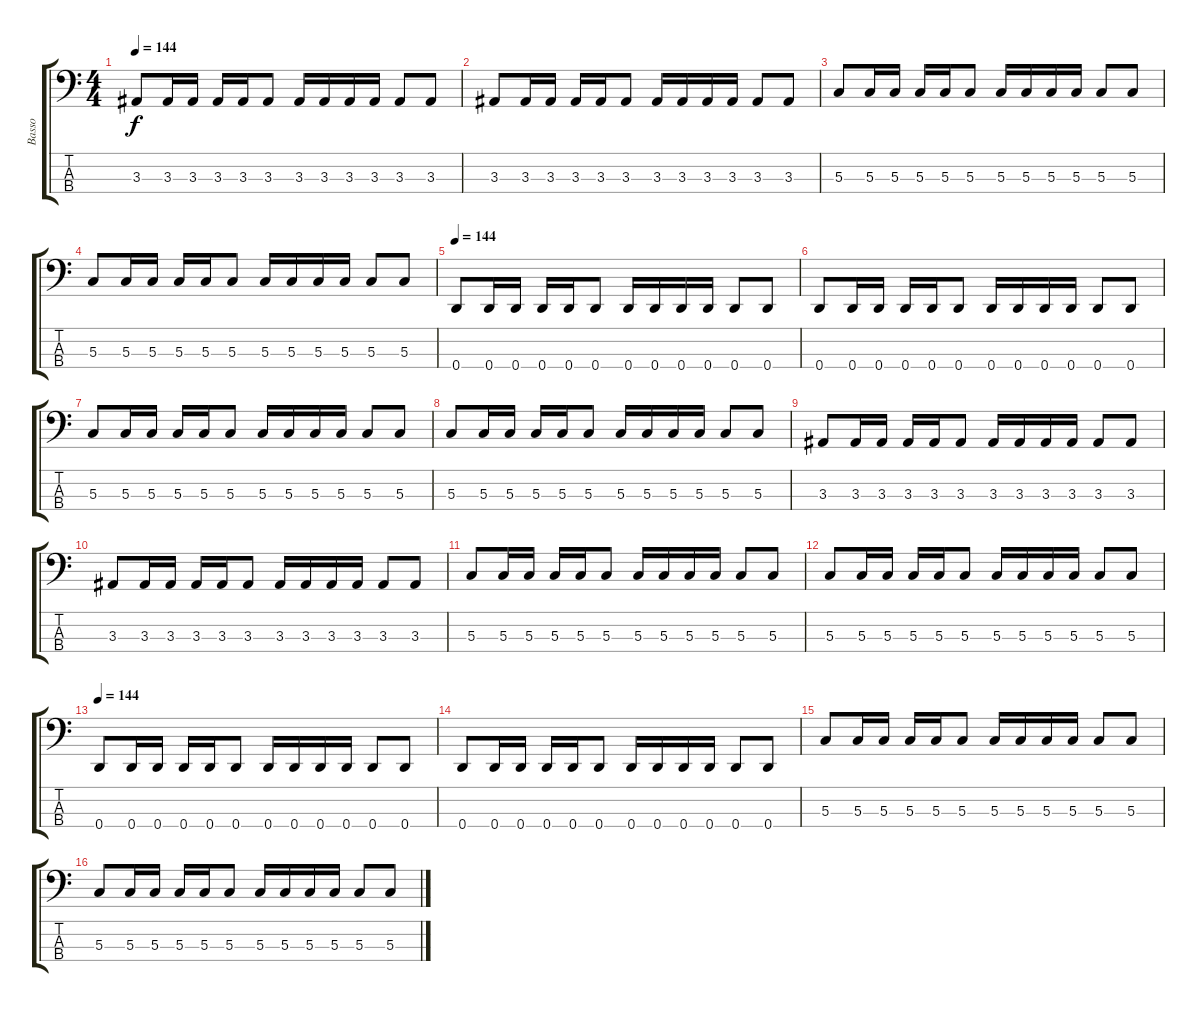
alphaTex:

\track ("Basso" "Basso") {instrument electricbassfinger}
\staff {score tabs}
\tuning (F2 C2 G1 D1) {hide}
\ts (4 4)
\tempo 144
\clef f4
\ks c
3.3.8{dy f} 3.3.16 3.3.16 3.3.16 3.3.16 3.3.8 3.3.16 3.3.16 3.3.16 3.3.16 3.3.8 3.3.8 |
3.3.8 3.3.16 3.3.16 3.3.16 3.3.16 3.3.8 3.3.16 3.3.16 3.3.16 3.3.16 3.3.8 3.3.8 |
5.3.8 5.3.16 5.3.16 5.3.16 5.3.16 5.3.8 5.3.16 5.3.16 5.3.16 5.3.16 5.3.8 5.3.8 |
5.3.8 5.3.16 5.3.16 5.3.16 5.3.16 5.3.8 5.3.16 5.3.16 5.3.16 5.3.16 5.3.8 5.3.8 |
\tempo 144
0.4.8 0.4.16 0.4.16 0.4.16 0.4.16 0.4.8 0.4.16 0.4.16 0.4.16 0.4.16 0.4.8 0.4.8 |
0.4.8 0.4.16 0.4.16 0.4.16 0.4.16 0.4.8 0.4.16 0.4.16 0.4.16 0.4.16 0.4.8 0.4.8 |
5.3.8 5.3.16 5.3.16 5.3.16 5.3.16 5.3.8 5.3.16 5.3.16 5.3.16 5.3.16 5.3.8 5.3.8 |
5.3.8 5.3.16 5.3.16 5.3.16 5.3.16 5.3.8 5.3.16 5.3.16 5.3.16 5.3.16 5.3.8 5.3.8 |
3.3.8 3.3.16 3.3.16 3.3.16 3.3.16 3.3.8 3.3.16 3.3.16 3.3.16 3.3.16 3.3.8 3.3.8 |
3.3.8 3.3.16 3.3.16 3.3.16 3.3.16 3.3.8 3.3.16 3.3.16 3.3.16 3.3.16 3.3.8 3.3.8 |
5.3.8 5.3.16 5.3.16 5.3.16 5.3.16 5.3.8 5.3.16 5.3.16 5.3.16 5.3.16 5.3.8 5.3.8 |
5.3.8 5.3.16 5.3.16 5.3.16 5.3.16 5.3.8 5.3.16 5.3.16 5.3.16 5.3.16 5.3.8 5.3.8 |
\tempo 144
0.4.8 0.4.16 0.4.16 0.4.16 0.4.16 0.4.8 0.4.16 0.4.16 0.4.16 0.4.16 0.4.8 0.4.8 |
0.4.8 0.4.16 0.4.16 0.4.16 0.4.16 0.4.8 0.4.16 0.4.16 0.4.16 0.4.16 0.4.8 0.4.8 |
5.3.8 5.3.16 5.3.16 5.3.16 5.3.16 5.3.8 5.3.16 5.3.16 5.3.16 5.3.16 5.3.8 5.3.8 |
5.3.8 5.3.16 5.3.16 5.3.16 5.3.16 5.3.8 5.3.16 5.3.16 5.3.16 5.3.16 5.3.8 5.3.8
